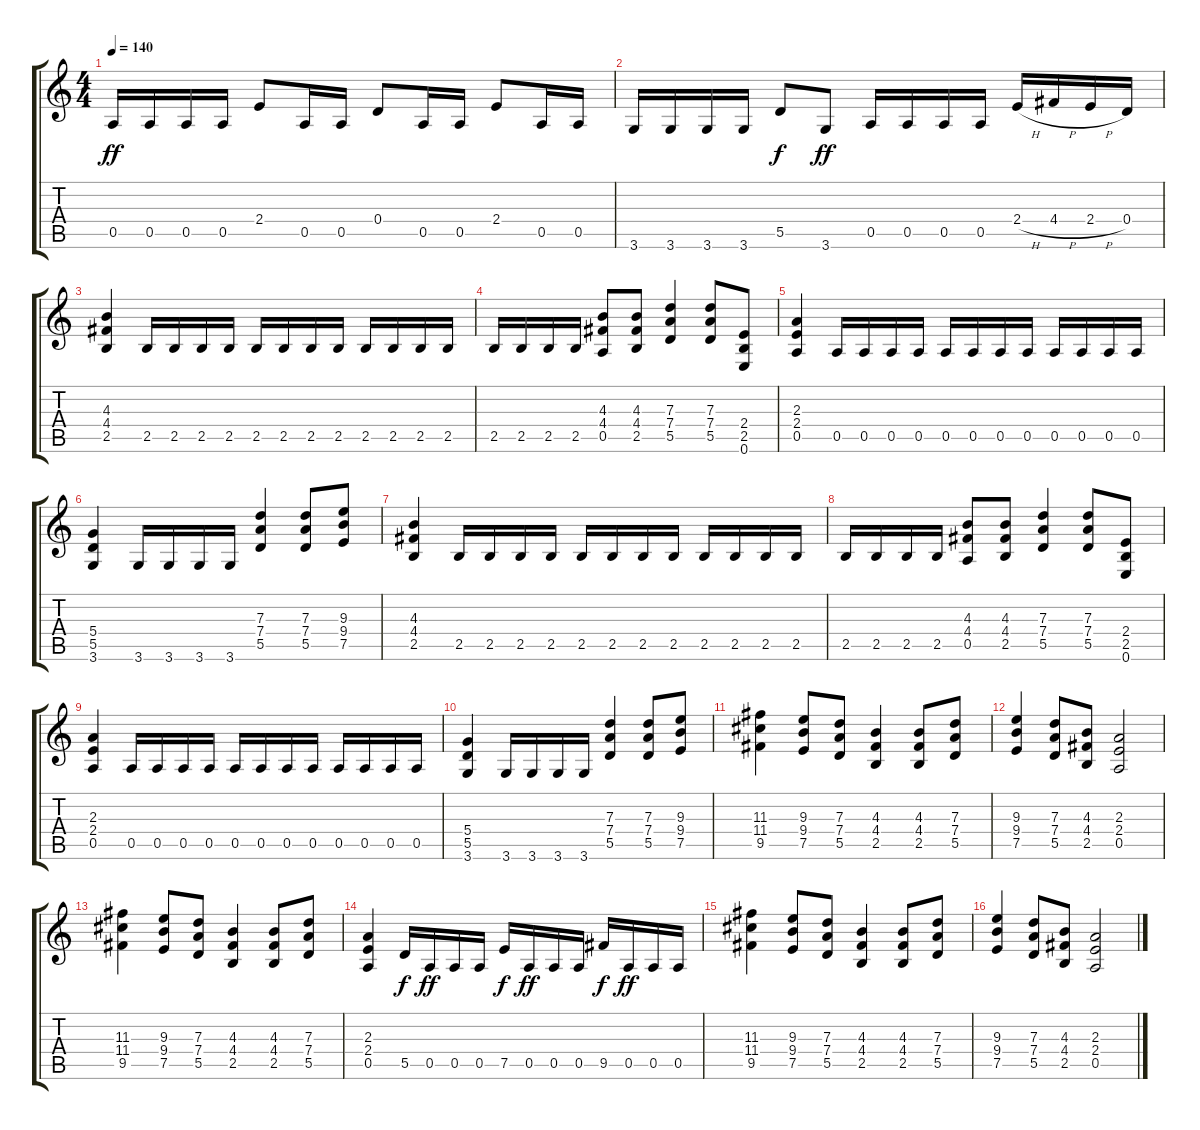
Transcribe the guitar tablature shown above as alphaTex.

\track "" {instrument distortionguitar}
\staff {score tabs}
\tuning (E4 B3 G3 D3 A2 E2) {hide}
\ts (4 4)
\tempo 140
\clef g2
\ks c
0.5.16{dy ff} 0.5.16 0.5.16 0.5.16 2.4.8 0.5.16 0.5.16 0.4.8 0.5.16 0.5.16 2.4.8 0.5.16 0.5.16 |
3.6.16 3.6.16 3.6.16 3.6.16 5.5.8{dy f} 3.6.8{dy ff} 0.5.16 0.5.16 0.5.16 0.5.16 2.4{h}.16 4.4{h}.16 2.4{h}.16 0.4.16 |
(4.3 4.4 2.5).4 2.5.16 2.5.16 2.5.16 2.5.16 2.5.16 2.5.16 2.5.16 2.5.16 2.5.16 2.5.16 2.5.16 2.5.16 |
2.5.16 2.5.16 2.5.16 2.5.16 (4.3 4.4 0.5).8 (4.3 4.4 2.5).8 (7.3 7.4 5.5).4 (7.3 7.4 5.5).8 (2.4 2.5 0.6).8 |
(2.3 2.4 0.5).4 0.5.16 0.5.16 0.5.16 0.5.16 0.5.16 0.5.16 0.5.16 0.5.16 0.5.16 0.5.16 0.5.16 0.5.16 |
(5.4 5.5 3.6).4 3.6.16 3.6.16 3.6.16 3.6.16 (7.3 7.4 5.5).4 (7.3 7.4 5.5).8 (9.3 9.4 7.5).8 |
(4.3 4.4 2.5).4 2.5.16 2.5.16 2.5.16 2.5.16 2.5.16 2.5.16 2.5.16 2.5.16 2.5.16 2.5.16 2.5.16 2.5.16 |
2.5.16 2.5.16 2.5.16 2.5.16 (4.3 4.4 0.5).8 (4.3 4.4 2.5).8 (7.3 7.4 5.5).4 (7.3 7.4 5.5).8 (2.4 2.5 0.6).8 |
(2.3 2.4 0.5).4 0.5.16 0.5.16 0.5.16 0.5.16 0.5.16 0.5.16 0.5.16 0.5.16 0.5.16 0.5.16 0.5.16 0.5.16 |
(5.4 5.5 3.6).4 3.6.16 3.6.16 3.6.16 3.6.16 (7.3 7.4 5.5).4 (7.3 7.4 5.5).8 (9.3 9.4 7.5).8 |
(11.3 11.4 9.5).4 (9.3 9.4 7.5).8 (7.3 7.4 5.5).8 (4.3 4.4 2.5).4 (4.3 4.4 2.5).8 (7.3 7.4 5.5).8 |
(9.3 9.4 7.5).4 (7.3 7.4 5.5).8 (4.3 4.4 2.5).8 (2.3 2.4 0.5).2 |
(11.3 11.4 9.5).4 (9.3 9.4 7.5).8 (7.3 7.4 5.5).8 (4.3 4.4 2.5).4 (4.3 4.4 2.5).8 (7.3 7.4 5.5).8 |
(2.3 2.4 0.5).4 5.5.16{dy f} 0.5.16{dy ff} 0.5.16 0.5.16 7.5.16{dy f} 0.5.16{dy ff} 0.5.16 0.5.16 9.5.16{dy f} 0.5.16{dy ff} 0.5.16 0.5.16 |
(11.3 11.4 9.5).4 (9.3 9.4 7.5).8 (7.3 7.4 5.5).8 (4.3 4.4 2.5).4 (4.3 4.4 2.5).8 (7.3 7.4 5.5).8 |
(9.3 9.4 7.5).4 (7.3 7.4 5.5).8 (4.3 4.4 2.5).8 (2.3 2.4 0.5).2
